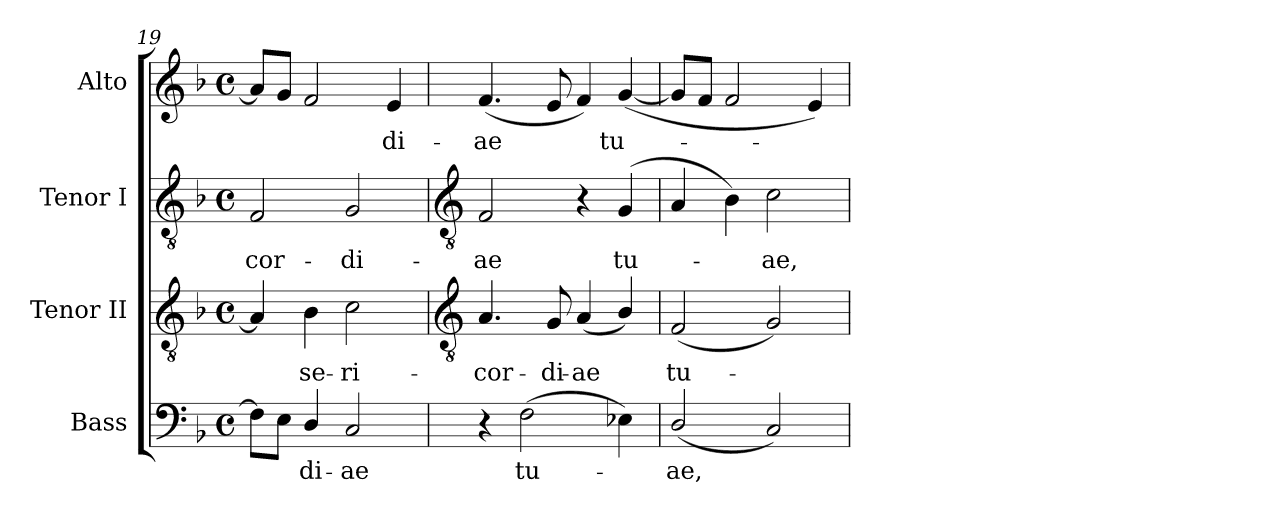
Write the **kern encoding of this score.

**kern	**text	**kern	**text	**kern	**text	**kern	**text
*part4	*part4	*part3	*part3	*part2	*part2	*part1	*part1
*staff4	*staff4	*staff3	*staff3	*staff2	*staff2	*staff1	*staff1
*I"Bass	*	*I"Tenor II	*	*I"Tenor I	*	*I"Alto	*
*I'B	*	*I'T II	*	*I'T I	*	*I'A	*
*clefF4	*	*clefGv2	*	*clefGv2	*	*clefG2	*
*k[b-]	*	*k[b-]	*	*k[b-]	*	*k[b-]	*
*F:	*	*F:	*	*F:	*	*F:	*
*M4/4	*	*M4/4	*	*M4/4	*	*M4/4	*
*met(c)	*	*met(c)	*	*met(c)	*	*met(c)	*
=19	=19	=19	=19	=19	=19	=19	=19
!	!	!	!	!	!LO:LY:b	!	!
8FL]	.	4A]	.	2F	-cor-	8aL]	.
8EJ	.	.	.	.	.	8gJ	.
!	!LO:LY:b	!	!LO:LY:b	!	!	!	!
4D/	di-	4B-	se-	.	.	2f	.
!	!LO:LY:b	!	!LO:LY:b	!	!LO:LY:b	!	!
2C	-ae	2c	-ri-	2G	-di-	.	.
!	!	!	!	!	!	!	!LO:LY:b
.	.	.	.	.	.	4e	di-
!!LO:LB:g=z
=20	=20	=20	=20	=20	=20	=20	=20
*	*	*clefGv2	*	*clefGv2	*	*	*
!	!	!	!LO:LY:b	!	!LO:LY:b	!	!LO:LY:b
4r	.	4.A	-cor-	2F	-ae	(<4.f	-ae
!	!LO:LY:b	!	!	!	!	!	!
(>2F	tu-	.	.	.	.	.	.
!	!	!	!LO:LY:b	!	!	!	!
.	.	8G	-di-	.	.	8e	.
!	!	!	!LO:LY:b	!	!	!	!
.	.	(<4A	-ae	4r	.	4f)	.
!	!	!	!	!	!LO:LY:b	!	!LO:LY:b
4E-X)	.	4B-/)	.	(<4G	tu-	(<[4g	tu-
=21	=21	=21	=21	=21	=21	=21	=21
!	!LO:LY:b	!	!LO:LY:b	!	!	!	!
(<2D/	ae,	(<2F	tu-	4A	.	8gL]	.
.	.	.	.	.	.	8fJ	.
.	.	.	.	4B-)	.	2f	.
!	!	!	!	!	!LO:LY:b	!	!
2C)	.	2G)	.	2c	ae,	.	.
.	.	.	.	.	.	4e)	.
=	=	=	=	=	=	=	=
*-	*-	*-	*-	*-	*-	*-	*-
